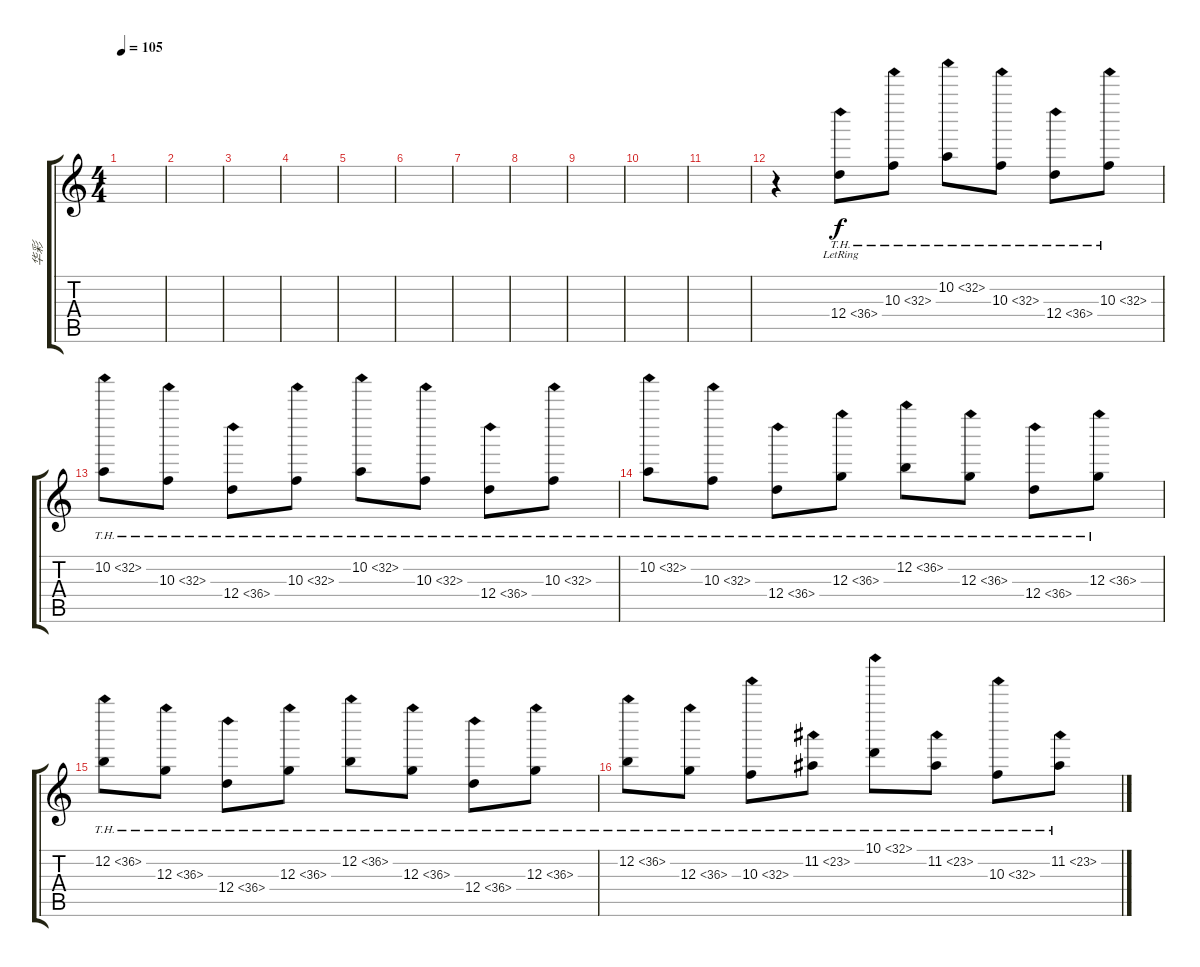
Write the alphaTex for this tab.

\track ("华彩" "华彩") {instrument acousticguitarsteel}
\staff {score tabs}
\tuning (E4 B3 G3 D3 A2 E2) {hide}
\ts (4 4)
\tempo 105
\clef g2
\ks c
|
|
|
|
|
|
|
|
|
|
|
r.4 12.4{th 24 lr}.8{dy f} 10.3{th 22}.8 10.2{th 22}.8 10.3{th 22}.8 12.4{th 24}.8 10.3{th 22}.8 |
10.2{th 22}.8 10.3{th 22}.8 12.4{th 24}.8 10.3{th 22}.8 10.2{th 22}.8 10.3{th 22}.8 12.4{th 24}.8 10.3{th 22}.8 |
10.2{th 22}.8 10.3{th 22}.8 12.4{th 24}.8 12.3{th 24}.8 12.2{th 24}.8 12.3{th 24}.8 12.4{th 24}.8 12.3{th 24}.8 |
12.2{th 24}.8 12.3{th 24}.8 12.4{th 24}.8 12.3{th 24}.8 12.2{th 24}.8 12.3{th 24}.8 12.4{th 24}.8 12.3{th 24}.8 |
12.2{th 24}.8 12.3{th 24}.8 10.3{th 22}.8 11.2{th 12}.8 10.1{th 22}.8 11.2{th 12}.8 10.3{th 22}.8 11.2{th 12}.8
